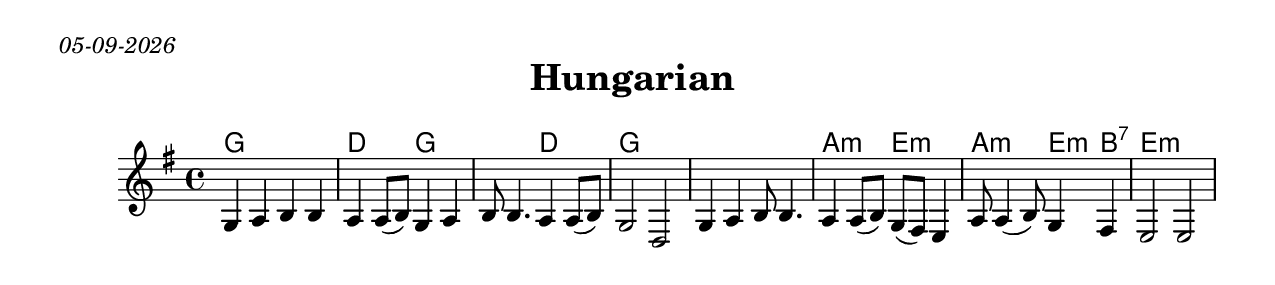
\version "2.18.0"
\include "english.ly"
\paper{
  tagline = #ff
  print-all-headers = ##t
  #(set-paper-size "letter")
}
date = #(strftime "%d-%m-%Y" (localtime (current-time)))

\markup{ \italic{ \date }  }

%\markup{ Got something to say? }

global = {
  \clef treble
  \key d\major
  \time 4/4
  \set Score.markFormatter = #format-mark-box-alphabet
}

%#################################### Melody ########################
%melody =  \transpose c d \relative c' {  %transpose for clarinet
melody = \relative c' {
  \global
  %\partial 16*3 a16 d f   %lead in notes

  d4 e fs fs
  e4 e8(fs)d4 e
  fs8 fs4. e4 e8(fs)|
  d2 a

  d4 e fs8 fs4.
  e4 e8(fs) d(cs) b4
  e8 e4(fs8)d4 cs
  b2 b2
}
%################################# Lyrics #####################
%\addlyrics{ \set stanza = #"1. " }
%################################# Chords #######################
harmonies = \chordmode {
 g1
 d2 g2 *2
 d2
 % C,d,a,d,a,E7,a.
 g1 *2
 a2:m e2:m
 a2:m e4:m b4:7
 e2:m
}

\score {

  <<
    \new ChordNames {
      \set chordChanges = ##t
      \harmonies
    }
    \new Staff  \transpose d g, \melody
  >>
  \header{
    title= "Hungarian "
    subtitle=""
    composer= ""
    instrument =""
    arranger= ""
  }
  \layout{indent = 1.0\cm}
  \midi {
    \tempo 4 = 120

    % \midi { }
  }
}
%{
% more verses:
\markup{}
\markup {
  \fill-line {
    \hspace #0.1 % distance from left margin
    \column {
      \line { "1."
	\column {
	  ""
	}
      }
      \hspace #0.2 % vertical distance between verses
      \line { "2."
	\column {
	 ""
	}
      }
    }
    \hspace #0.1  % horiz. distance between columns
    \column {
      \line { "3."
	\column {
	  ""
	}
      }
      \hspace #0.2 % distance between verses
      \line { "4."
	\column {
	 ""
	}
      }
    }
    \hspace #0.1 % distance to right margin
  }
}

%}
